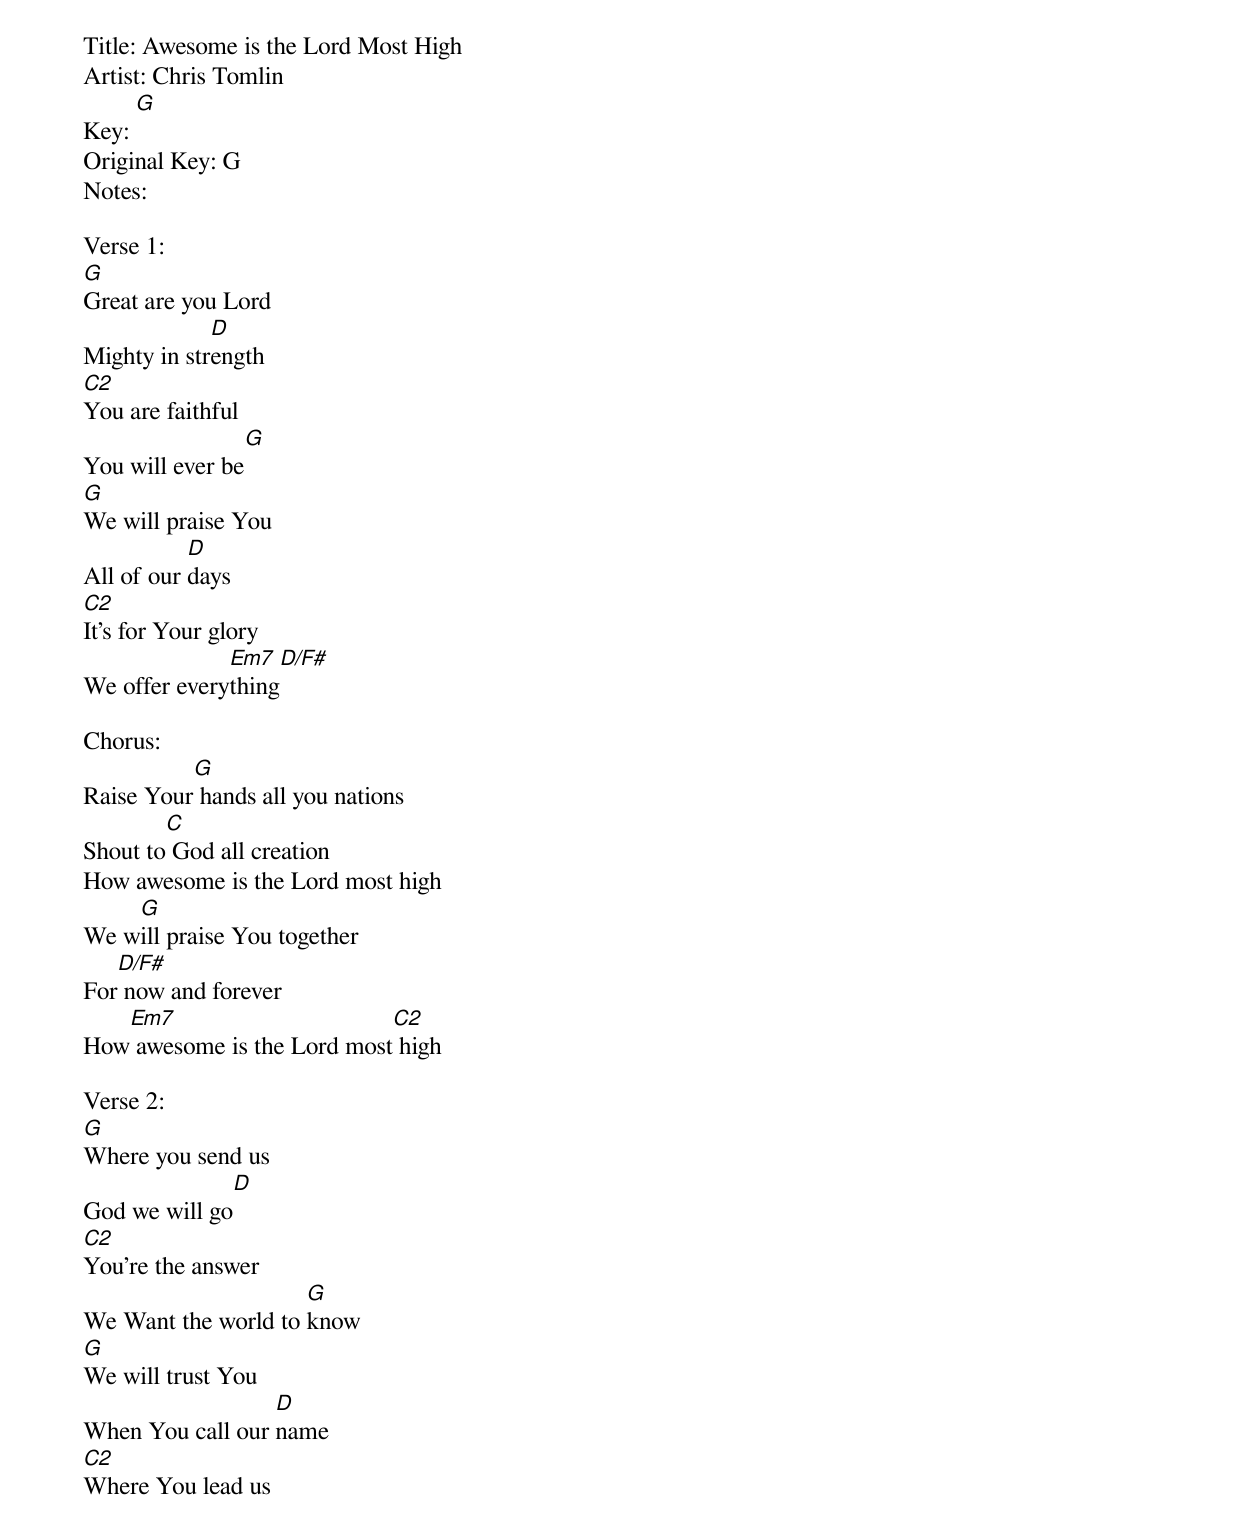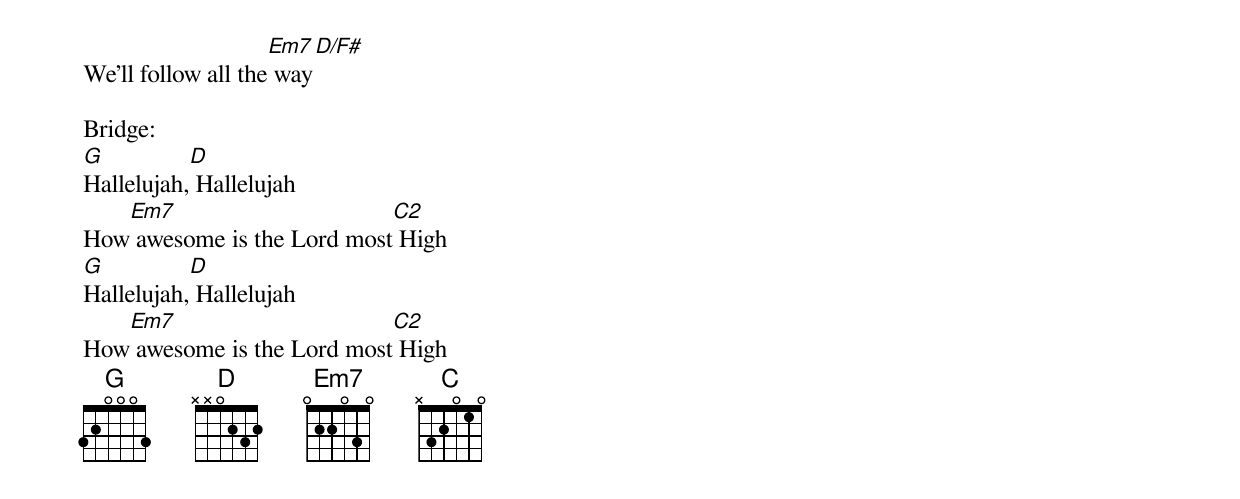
Title: Awesome is the Lord Most High
Artist: Chris Tomlin
Key: [G]
Original Key: G
Notes:

Verse 1:
[G]Great are you Lord
Mighty in str[D]ength
[C2]You are faithful
You will ever be[G]
[G]We will praise You
All of our [D]days
[C2]It's for Your glory
We offer every[Em7]thing[D/F#]

Chorus:
Raise Your[G] hands all you nations
Shout to[C] God all creation
How awesome is the Lord most high
We w[G]ill praise You together
For[D/F#] now and forever
How[Em7] awesome is the Lord most[C2] high

Verse 2:
[G]Where you send us
God we will go[D]
[C2]You're the answer
We Want the world to [G]know
[G]We will trust You
When You call our [D]name
[C2]Where You lead us
We'll follow all the[Em7] way[D/F#]

Bridge:
[G]Hallelujah,[D] Hallelujah
How[Em7] awesome is the Lord most[C2] High
[G]Hallelujah,[D] Hallelujah
How[Em7] awesome is the Lord most[C2] High
